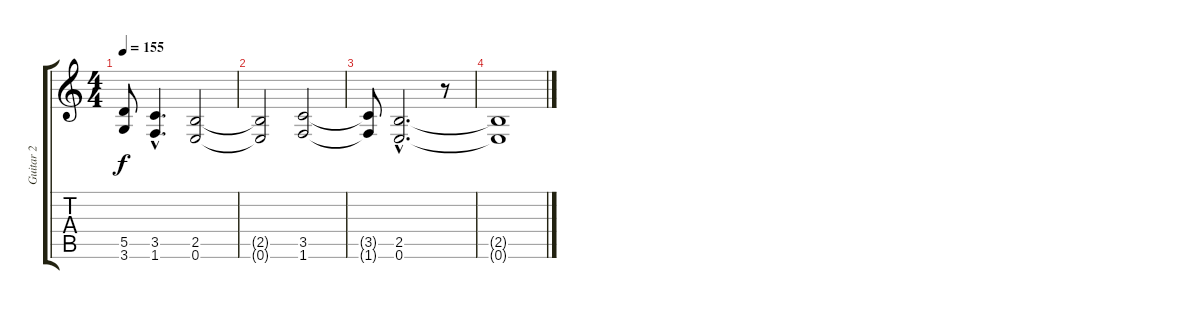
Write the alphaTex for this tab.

\track ("Guitar 2" "Guitar 2") {instrument overdrivenguitar}
\staff {score tabs}
\tuning (E4 B3 G3 D3 A2 E2) {hide}
\ts (4 4)
\tempo 155
\clef g2
\ks c
(5.5{t} 3.6{t}).8{dy f} (3.5{hac} 1.6{hac}).4{d} (2.5 0.6).2 |
(2.5{t} 0.6{t}).2 (3.5 1.6).2 |
(3.5{t} 1.6{t}).8 (2.5{hac} 0.6{hac}).2{d} r.8 |
(2.5{t} 0.6{t}).1
